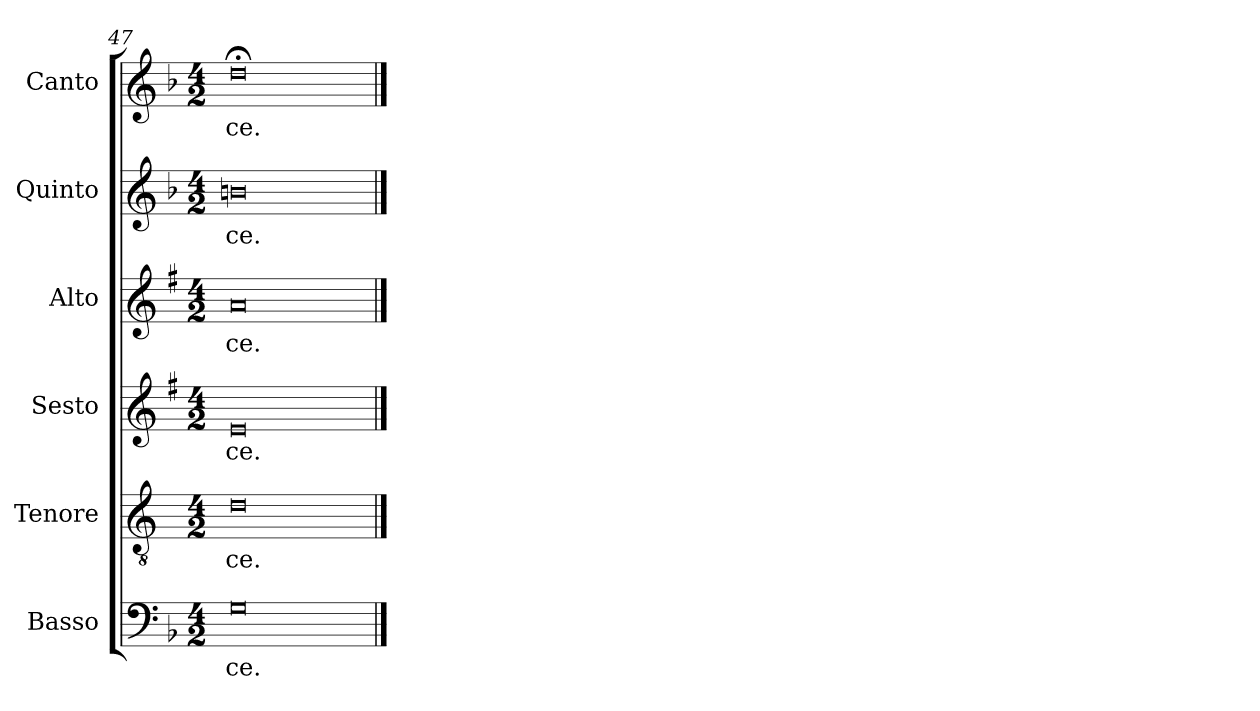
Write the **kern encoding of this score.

**kern	**text	**kern	**text	**kern	**text	**kern	**text	**kern	**text	**kern	**text
*part6	*part6	*part5	*part5	*part4	*part4	*part3	*part3	*part2	*part2	*part1	*part1
*staff6	*staff6	*staff5	*staff5	*staff4	*staff4	*staff3	*staff3	*staff2	*staff2	*staff1	*staff1
*I"Basso	*	*I"Tenore	*	*I"Sesto	*	*I"Alto	*	*I"Quinto	*	*I"Canto	*
*I'B	*	*I'T	*	*	*	*I'A	*	*	*	*I'C	*
*clefF4	*	*clefGv2	*	*clefG2	*	*clefG2	*	*clefG2	*	*clefG2	*
*	*	*ITrd4c7	*	*ITrd1c2	*	*ITrd1c2	*	*	*	*	*
*k[b-]	*	*k[b-]	*	*k[b-]	*	*k[b-]	*	*k[b-]	*	*k[b-]	*
*F:	*	*F:	*	*F:	*	*F:	*	*F:	*	*F:	*
*M4/2	*	*M4/2	*	*M4/2	*	*M4/2	*	*M4/2	*	*M4/2	*
=47	=47	=47	=47	=47	=47	=47	=47	=47	=47	=47	=47
!	!LO:LY:b	!	!LO:LY:b	!	!LO:LY:b	!	!LO:LY:b	!	!LO:LY:b	!	!LO:LY:b
0G	-ce.	0G	-ce.	0d	-ce.	0g	-ce.	0bn	-ce.	0dd;<	-ce.
==	==	==	==	==	==	==	==	==	==	==	==
*-	*-	*-	*-	*-	*-	*-	*-	*-	*-	*-	*-
